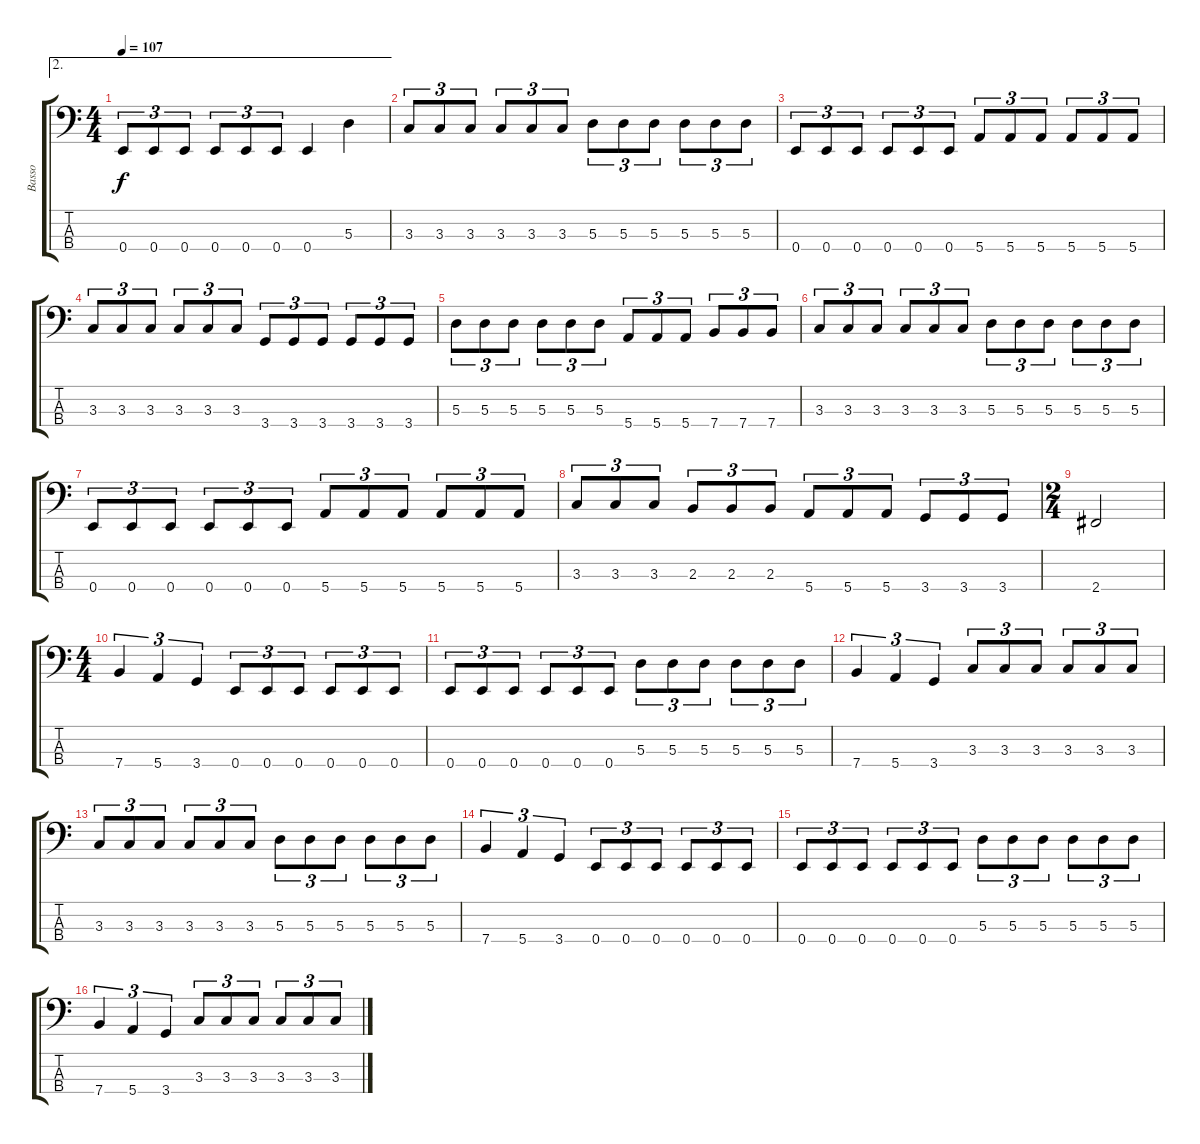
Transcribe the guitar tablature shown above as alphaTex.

\track ("Basso" "Basso") {instrument electricbassfinger}
\staff {score tabs}
\tuning (G2 D2 A1 E1) {hide}
\ae 2
\ts (4 4)
\tempo 107
\clef f4
\ks c
0.4.8{tu (3 2) dy f} 0.4.8{tu (3 2)} 0.4.8{tu (3 2)} 0.4.8{tu (3 2)} 0.4.8{tu (3 2)} 0.4.8{tu (3 2)} 0.4.4 5.3.4 |
3.3.8{tu (3 2)} 3.3.8{tu (3 2)} 3.3.8{tu (3 2)} 3.3.8{tu (3 2)} 3.3.8{tu (3 2)} 3.3.8{tu (3 2)} 5.3.8{tu (3 2)} 5.3.8{tu (3 2)} 5.3.8{tu (3 2)} 5.3.8{tu (3 2)} 5.3.8{tu (3 2)} 5.3.8{tu (3 2)} |
0.4.8{tu (3 2)} 0.4.8{tu (3 2)} 0.4.8{tu (3 2)} 0.4.8{tu (3 2)} 0.4.8{tu (3 2)} 0.4.8{tu (3 2)} 5.4.8{tu (3 2)} 5.4.8{tu (3 2)} 5.4.8{tu (3 2)} 5.4.8{tu (3 2)} 5.4.8{tu (3 2)} 5.4.8{tu (3 2)} |
3.3.8{tu (3 2)} 3.3.8{tu (3 2)} 3.3.8{tu (3 2)} 3.3.8{tu (3 2)} 3.3.8{tu (3 2)} 3.3.8{tu (3 2)} 3.4.8{tu (3 2)} 3.4.8{tu (3 2)} 3.4.8{tu (3 2)} 3.4.8{tu (3 2)} 3.4.8{tu (3 2)} 3.4.8{tu (3 2)} |
5.3.8{tu (3 2)} 5.3.8{tu (3 2)} 5.3.8{tu (3 2)} 5.3.8{tu (3 2)} 5.3.8{tu (3 2)} 5.3.8{tu (3 2)} 5.4.8{tu (3 2)} 5.4.8{tu (3 2)} 5.4.8{tu (3 2)} 7.4.8{tu (3 2)} 7.4.8{tu (3 2)} 7.4.8{tu (3 2)} |
3.3.8{tu (3 2)} 3.3.8{tu (3 2)} 3.3.8{tu (3 2)} 3.3.8{tu (3 2)} 3.3.8{tu (3 2)} 3.3.8{tu (3 2)} 5.3.8{tu (3 2)} 5.3.8{tu (3 2)} 5.3.8{tu (3 2)} 5.3.8{tu (3 2)} 5.3.8{tu (3 2)} 5.3.8{tu (3 2)} |
0.4.8{tu (3 2)} 0.4.8{tu (3 2)} 0.4.8{tu (3 2)} 0.4.8{tu (3 2)} 0.4.8{tu (3 2)} 0.4.8{tu (3 2)} 5.4.8{tu (3 2)} 5.4.8{tu (3 2)} 5.4.8{tu (3 2)} 5.4.8{tu (3 2)} 5.4.8{tu (3 2)} 5.4.8{tu (3 2)} |
3.3.8{tu (3 2)} 3.3.8{tu (3 2)} 3.3.8{tu (3 2)} 2.3.8{tu (3 2)} 2.3.8{tu (3 2)} 2.3.8{tu (3 2)} 5.4.8{tu (3 2)} 5.4.8{tu (3 2)} 5.4.8{tu (3 2)} 3.4.8{tu (3 2)} 3.4.8{tu (3 2)} 3.4.8{tu (3 2)} |
\ts (2 4)
2.4.2 |
\ts (4 4)
7.4.4{tu (3 2)} 5.4.4{tu (3 2)} 3.4.4{tu (3 2)} 0.4.8{tu (3 2)} 0.4.8{tu (3 2)} 0.4.8{tu (3 2)} 0.4.8{tu (3 2)} 0.4.8{tu (3 2)} 0.4.8{tu (3 2)} |
0.4.8{tu (3 2)} 0.4.8{tu (3 2)} 0.4.8{tu (3 2)} 0.4.8{tu (3 2)} 0.4.8{tu (3 2)} 0.4.8{tu (3 2)} 5.3.8{tu (3 2)} 5.3.8{tu (3 2)} 5.3.8{tu (3 2)} 5.3.8{tu (3 2)} 5.3.8{tu (3 2)} 5.3.8{tu (3 2)} |
7.4.4{tu (3 2)} 5.4.4{tu (3 2)} 3.4.4{tu (3 2)} 3.3.8{tu (3 2)} 3.3.8{tu (3 2)} 3.3.8{tu (3 2)} 3.3.8{tu (3 2)} 3.3.8{tu (3 2)} 3.3.8{tu (3 2)} |
3.3.8{tu (3 2)} 3.3.8{tu (3 2)} 3.3.8{tu (3 2)} 3.3.8{tu (3 2)} 3.3.8{tu (3 2)} 3.3.8{tu (3 2)} 5.3.8{tu (3 2)} 5.3.8{tu (3 2)} 5.3.8{tu (3 2)} 5.3.8{tu (3 2)} 5.3.8{tu (3 2)} 5.3.8{tu (3 2)} |
7.4.4{tu (3 2)} 5.4.4{tu (3 2)} 3.4.4{tu (3 2)} 0.4.8{tu (3 2)} 0.4.8{tu (3 2)} 0.4.8{tu (3 2)} 0.4.8{tu (3 2)} 0.4.8{tu (3 2)} 0.4.8{tu (3 2)} |
0.4.8{tu (3 2)} 0.4.8{tu (3 2)} 0.4.8{tu (3 2)} 0.4.8{tu (3 2)} 0.4.8{tu (3 2)} 0.4.8{tu (3 2)} 5.3.8{tu (3 2)} 5.3.8{tu (3 2)} 5.3.8{tu (3 2)} 5.3.8{tu (3 2)} 5.3.8{tu (3 2)} 5.3.8{tu (3 2)} |
7.4.4{tu (3 2)} 5.4.4{tu (3 2)} 3.4.4{tu (3 2)} 3.3.8{tu (3 2)} 3.3.8{tu (3 2)} 3.3.8{tu (3 2)} 3.3.8{tu (3 2)} 3.3.8{tu (3 2)} 3.3.8{tu (3 2)}
